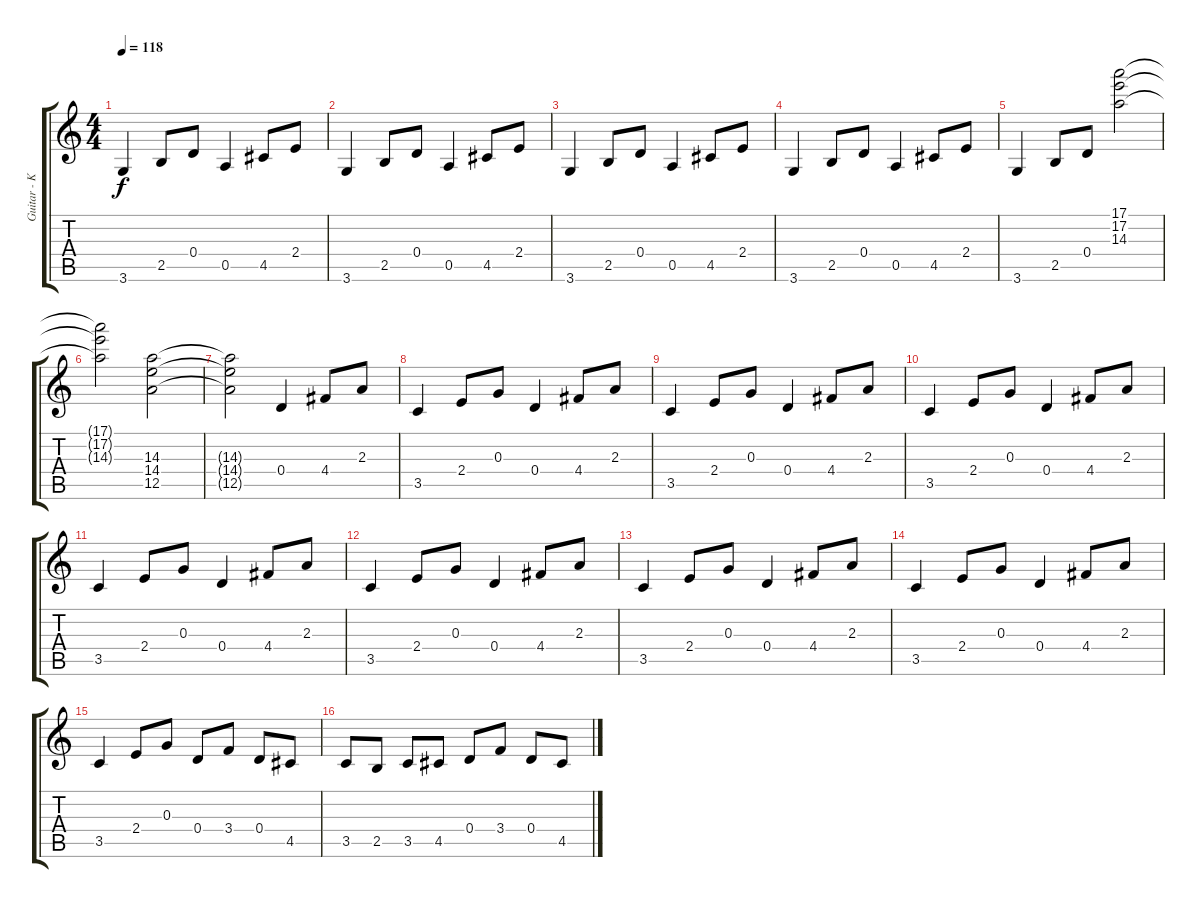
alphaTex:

\track ("Guitar - Krieger" "Guitar - K") {instrument distortionguitar}
\staff {score tabs}
\tuning (E4 B3 G3 D3 A2 E2) {hide}
\ts (4 4)
\tempo 118
\clef g2
\ks c
3.6.4{dy f} 2.5.8 0.4.8 0.5.4 4.5.8 2.4.8 |
3.6.4 2.5.8 0.4.8 0.5.4 4.5.8 2.4.8 |
3.6.4 2.5.8 0.4.8 0.5.4 4.5.8 2.4.8 |
3.6.4 2.5.8 0.4.8 0.5.4 4.5.8 2.4.8 |
3.6.4 2.5.8 0.4.8 (17.1 17.2 14.3).2 |
(17.1{t} 17.2{t} 14.3{t}).2 (14.3 14.4 12.5).2 |
(14.3{t} 14.4{t} 12.5{t}).2 0.4.4 4.4.8 2.3.8 |
3.5.4 2.4.8 0.3.8 0.4.4 4.4.8 2.3.8 |
3.5.4 2.4.8 0.3.8 0.4.4 4.4.8 2.3.8 |
3.5.4 2.4.8 0.3.8 0.4.4 4.4.8 2.3.8 |
3.5.4 2.4.8 0.3.8 0.4.4 4.4.8 2.3.8 |
3.5.4 2.4.8 0.3.8 0.4.4 4.4.8 2.3.8 |
3.5.4 2.4.8 0.3.8 0.4.4 4.4.8 2.3.8 |
3.5.4 2.4.8 0.3.8 0.4.4 4.4.8 2.3.8 |
3.5.4 2.4.8 0.3.8 0.4.8 3.4.8 0.4.8 4.5.8 |
3.5.8 2.5.8 3.5.8 4.5.8 0.4.8 3.4.8 0.4.8 4.5.8
